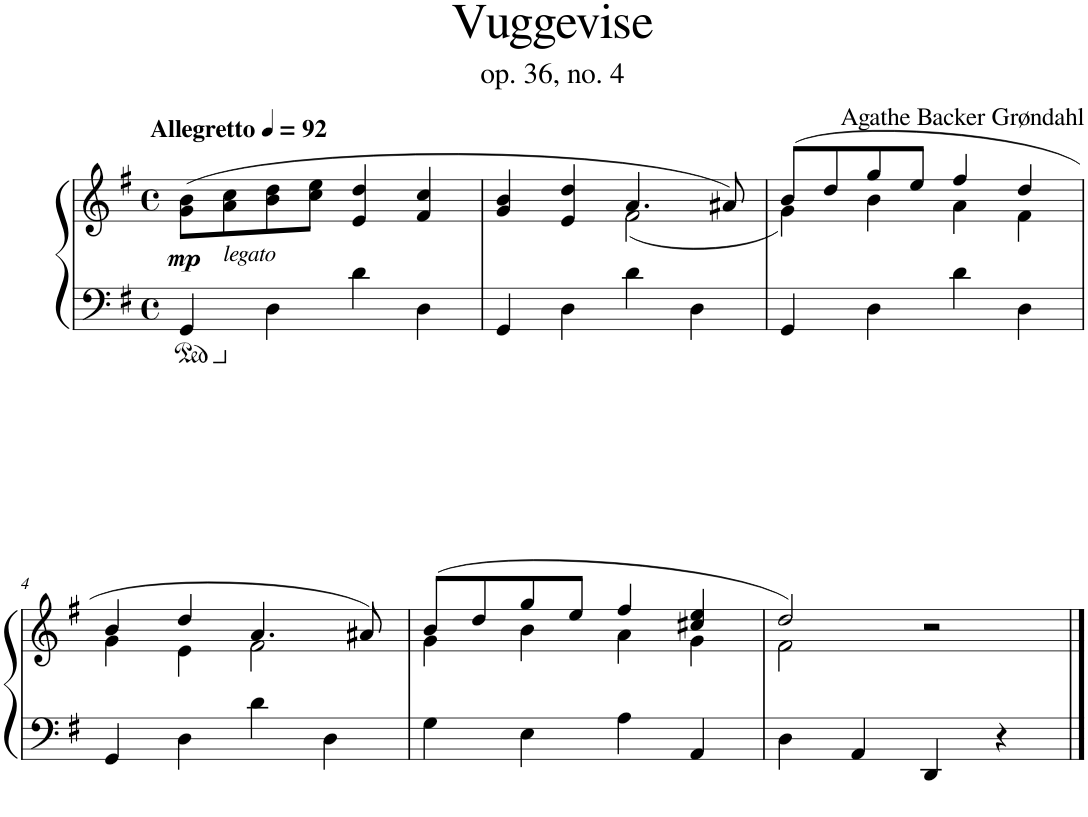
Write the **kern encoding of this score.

**kern	**kern	**dynam
*part1	*part1	*part1
*staff2	*staff1	*staff1/2
*I"Piano	*	*
*I'Pno.	*	*
*clefF4	*clefG2	*
*k[f#]	*k[f#]	*
*M4/4	*M4/4	*
*met(c)	*met(c)	*
*MM92	*MM92	*
=1	=1	=1
!	!LO:TX:a:B:t=Allegretto	!
!	!	!LO:DY:b
4GG/	(>8g\ 8b\L	mp
.	8a\ 8cc\	.
!	!LO:TX:b:i:t=legato	!
4D\	8b\ 8dd\	.
.	8cc\ 8ee\J	.
4d\	4e/ 4dd/	.
4D\	4f#/ 4cc/	.
=2	=2	=2
*	*^	*
4GG/	4g/ 4b/	2ryy	.
4D\	4e/ 4dd/	.	.
4d\	4.a/	(2f#\	.
4D\	.	.	.
.	8a#X/)	.	.
=3	=3	=3	=3
4GG/	(>8b/L	4g\)	.
.	8dd/	.	.
4D\	8gg/	4b\	.
.	8ee/J	.	.
4d\	4ff#/	4a\	.
4D\	4dd/	4f#\	.
!!LO:LB:g=z	!!
=4	=4	=4	=4
4GG/	4b/	4g\	.
4D\	4dd/	4e\	.
4d\	4.a/	2f#\	.
4D\	.	.	.
.	8a#X/)	.	.
=5	=5	=5	=5
4G\	(>8b/L	4g\	.
.	8dd/	.	.
4E\	8gg/	4b\	.
.	8ee/J	.	.
4A\	4ff#/	4a\	.
4AA/	4cc#X/ 4ee/	4g\	.
=6	=6	=6	=6
4D\	2dd/)	2f#\	.
4AA/	.	.	.
4DD/	2r	2ryy	.
4r	.	.	.
*	*v	*v	*
==	==	==
*-	*-	*-
